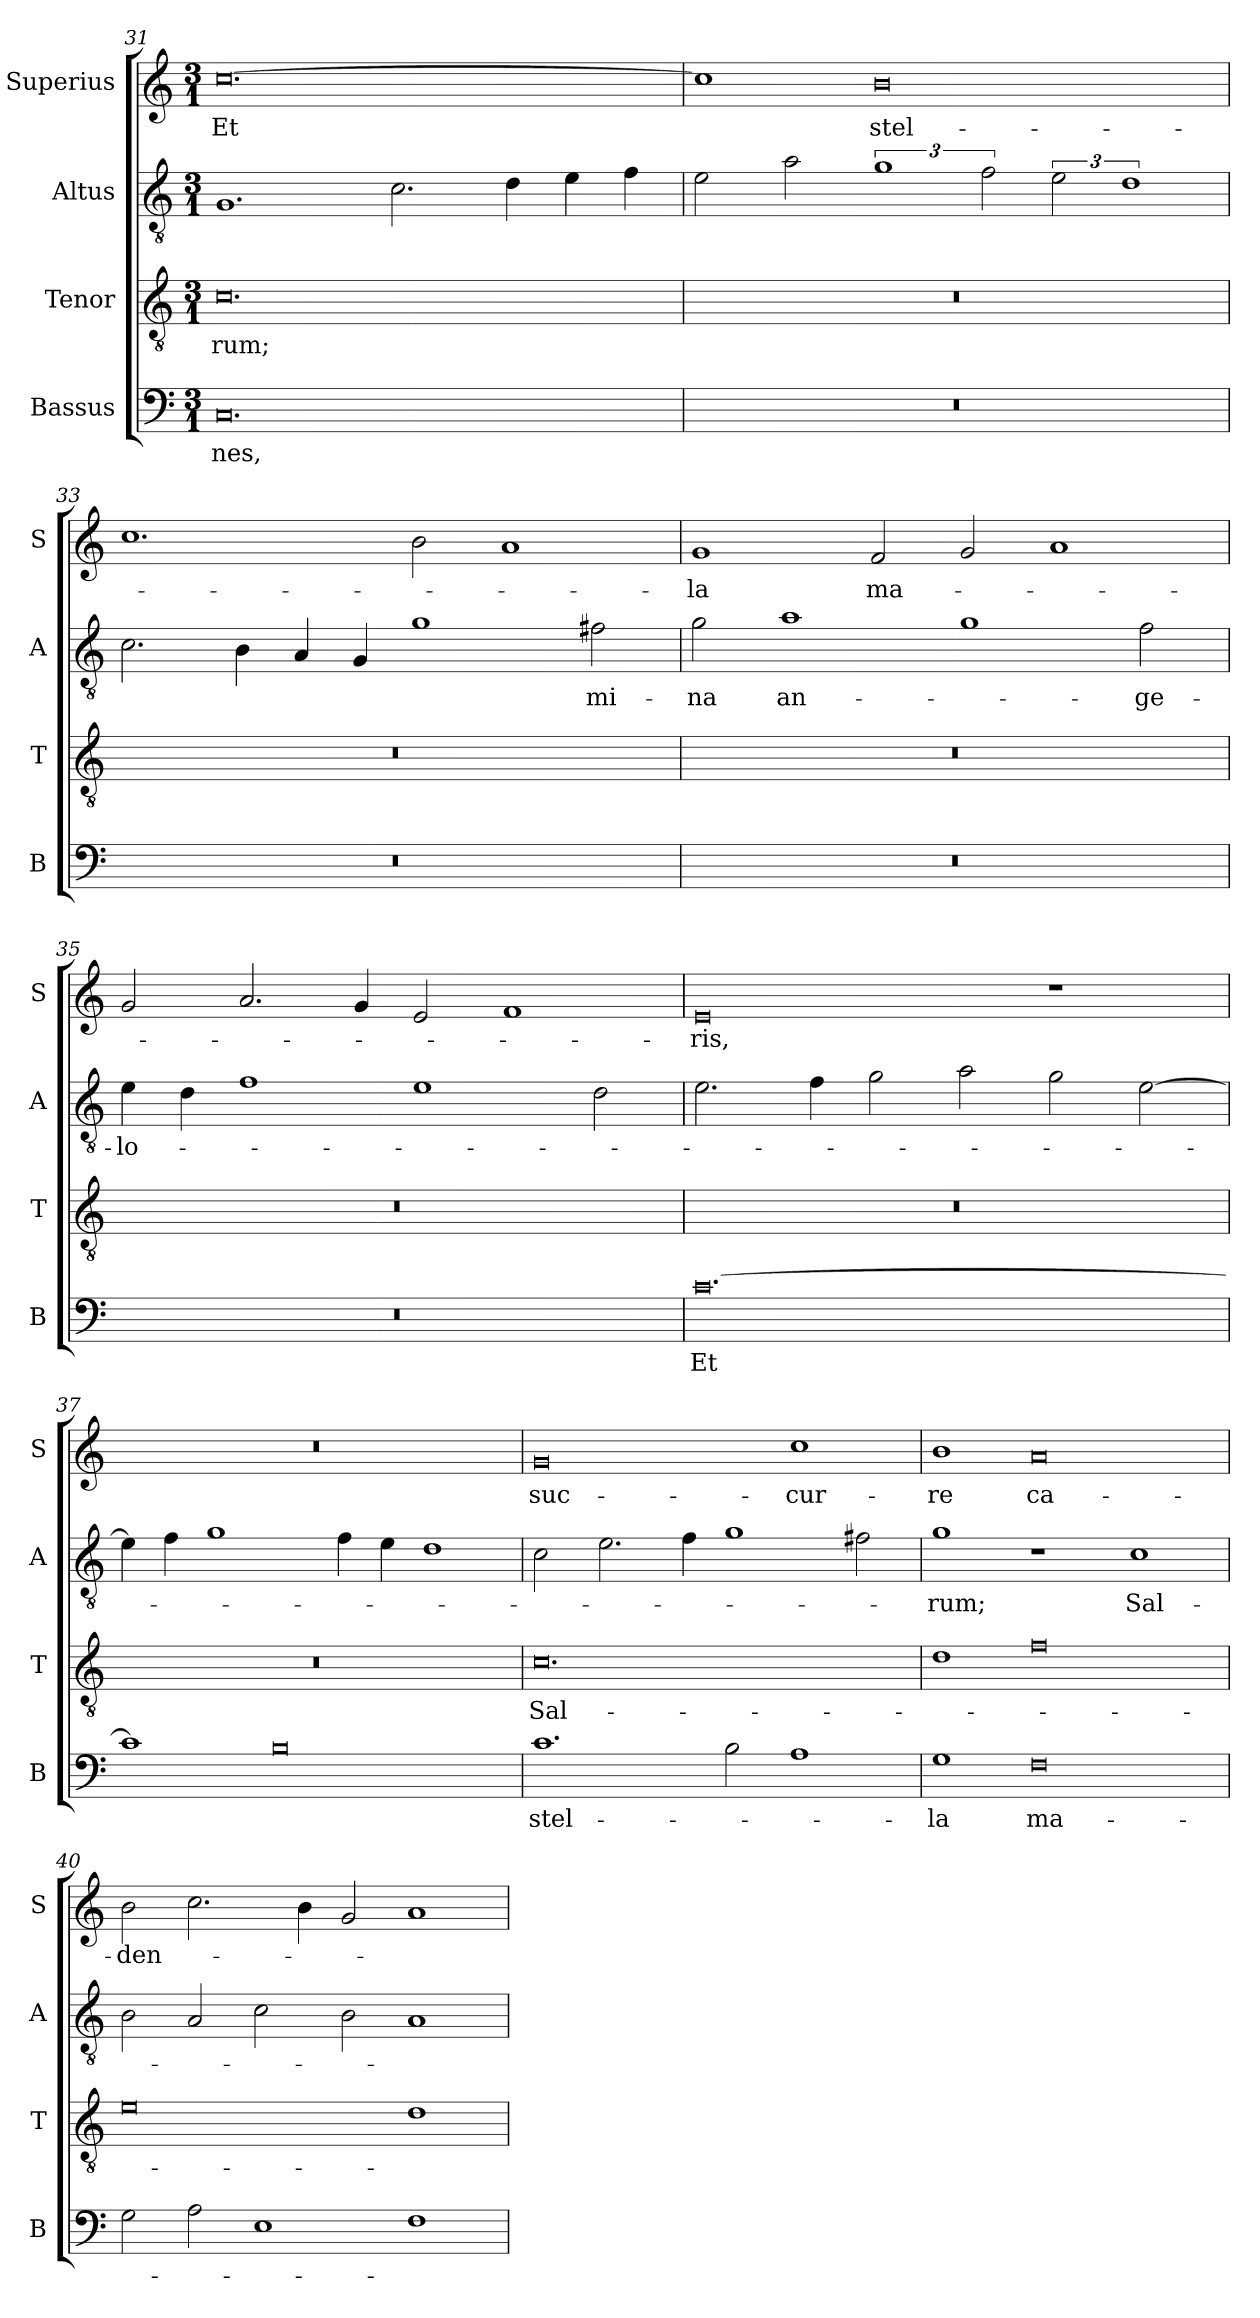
**kern	**text	**kern	**text	**kern	**text	**kern	**text
*part4	*part4	*part3	*part3	*part2	*part2	*part1	*part1
*staff4	*staff4	*staff3	*staff3	*staff2	*staff2	*staff1	*staff1
*I"Bassus	*	*I"Tenor	*	*I"Altus	*	*I"Superius	*
*I'B	*	*I'T	*	*I'A	*	*I'S	*
*clefF4	*	*clefGv2	*	*clefGv2	*	*clefG2	*
*k[]	*	*k[]	*	*k[]	*	*k[]	*
*M3/1	*	*M3/1	*	*M3/1	*	*M3/1	*
=31	=31	=31	=31	=31	=31	=31	=31
0.C	-nes,	0.c	-rum;	1.G	.	[0.cc	Et
.	.	.	.	2.c\	.	.	.
.	.	.	.	4d\	.	.	.
.	.	.	.	4e\	.	.	.
.	.	.	.	4f\	.	.	.
=32	=32	=32	=32	=32	=32	=32	=32
0.r	.	0.r	.	2e\	.	1cc]	.
.	.	.	.	2a\	.	.	.
.	.	.	.	3%2g	.	0b	stel-
.	.	.	.	3f\	.	.	.
.	.	.	.	3e\	.	.	.
.	.	.	.	3%2d	.	.	.
=33	=33	=33	=33	=33	=33	=33	=33
0.r	.	0.r	.	2.c\	.	1.cc	.
.	.	.	.	4B\	.	.	.
.	.	.	.	4A/	.	.	.
.	.	.	.	4G/	.	.	.
.	.	.	.	1g	.	2b\	.
.	.	.	.	.	.	1a	.
.	.	.	.	2f#X\	-mi-	.	.
=34	=34	=34	=34	=34	=34	=34	=34
0.r	.	0.r	.	2g\	-na	1g	-la
.	.	.	.	1a	an-	.	.
.	.	.	.	.	.	2f/	ma-
.	.	.	.	1g	.	2g/	.
.	.	.	.	.	.	1a	.
.	.	.	.	2f\	-ge-	.	.
=35	=35	=35	=35	=35	=35	=35	=35
0.r	.	0.r	.	4e\	-lo-	2g/	.
.	.	.	.	4d\	.	.	.
.	.	.	.	1f	.	2.a/	.
.	.	.	.	.	.	4g/	.
.	.	.	.	1e	.	2e/	.
.	.	.	.	.	.	1f	.
.	.	.	.	2d\	.	.	.
=36	=36	=36	=36	=36	=36	=36	=36
[0.c	Et	0.r	.	2.e\	.	0e	-ris,
.	.	.	.	4f\	.	.	.
.	.	.	.	2g\	.	.	.
.	.	.	.	2a\	.	.	.
.	.	.	.	2g\	.	1r	.
.	.	.	.	[2e\	.	.	.
=37	=37	=37	=37	=37	=37	=37	=37
1c]	.	0.r	.	4e\]	.	0.r	.
.	.	.	.	4f\	.	.	.
.	.	.	.	1g	.	.	.
0B	.	.	.	.	.	.	.
.	.	.	.	4f\	.	.	.
.	.	.	.	4e\	.	.	.
.	.	.	.	1d	.	.	.
=38	=38	=38	=38	=38	=38	=38	=38
1.c	stel-	0.c	Sal-	2c\	.	0g	suc-
.	.	.	.	2.e\	.	.	.
.	.	.	.	4f\	.	.	.
2B\	.	.	.	1g	.	.	.
1A	.	.	.	.	.	1cc	-cur-
.	.	.	.	2f#X\	.	.	.
=39	=39	=39	=39	=39	=39	=39	=39
1G	-la	1d	.	1g	-rum;	1b	-re
0F	ma-	0f	.	1r	.	0a	ca-
.	.	.	.	1c	Sal-	.	.
=40	=40	=40	=40	=40	=40	=40	=40
2G\	.	0e	.	2B\	.	2b\	-den-
2A\	.	.	.	2A/	.	2.cc\	.
1E	.	.	.	2c\	.	.	.
.	.	.	.	.	.	4b\	.
.	.	.	.	2B\	.	2g/	.
1F	.	1d	.	1A	.	1a	.
=	=	=	=	=	=	=	=
*-	*-	*-	*-	*-	*-	*-	*-
